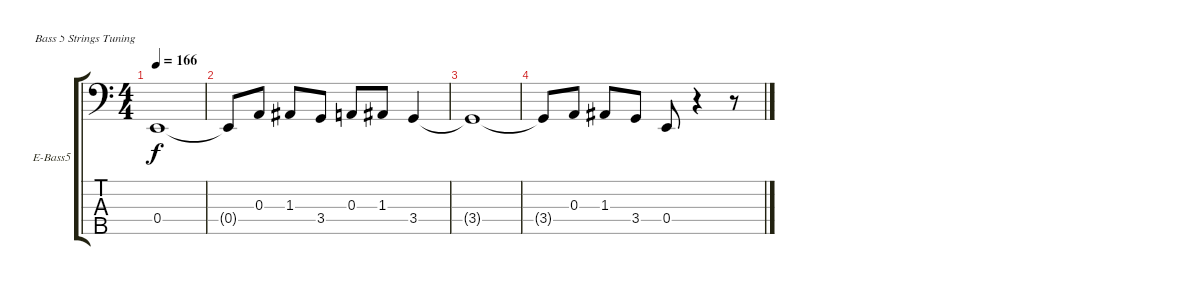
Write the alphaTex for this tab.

\defaultSystemsLayout 4
\bracketExtendMode groupsimilarinstruments
\firstSystemTrackNameOrientation horizontal
\otherSystemsTrackNameOrientation horizontal
\track ("Jason Newsted" "E-Bass5") {instrument electricbassfinger}
\staff {score tabs}
\tuning (G2 D2 A1 E1 B0)
\ts (4 4)
\tempo 166
\clef f4
\scale
0.333333
\ks c
0.4{t}.1{dy f} |
\scale
0.333333 0.4{t}.8 0.3.8 1.3.8 3.4.8 0.3.8 1.3.8 3.4.4 |
3.4{t}.1 |
3.4{t}.8 0.3.8 1.3.8 3.4.8 0.4.8 r.4 r.8
